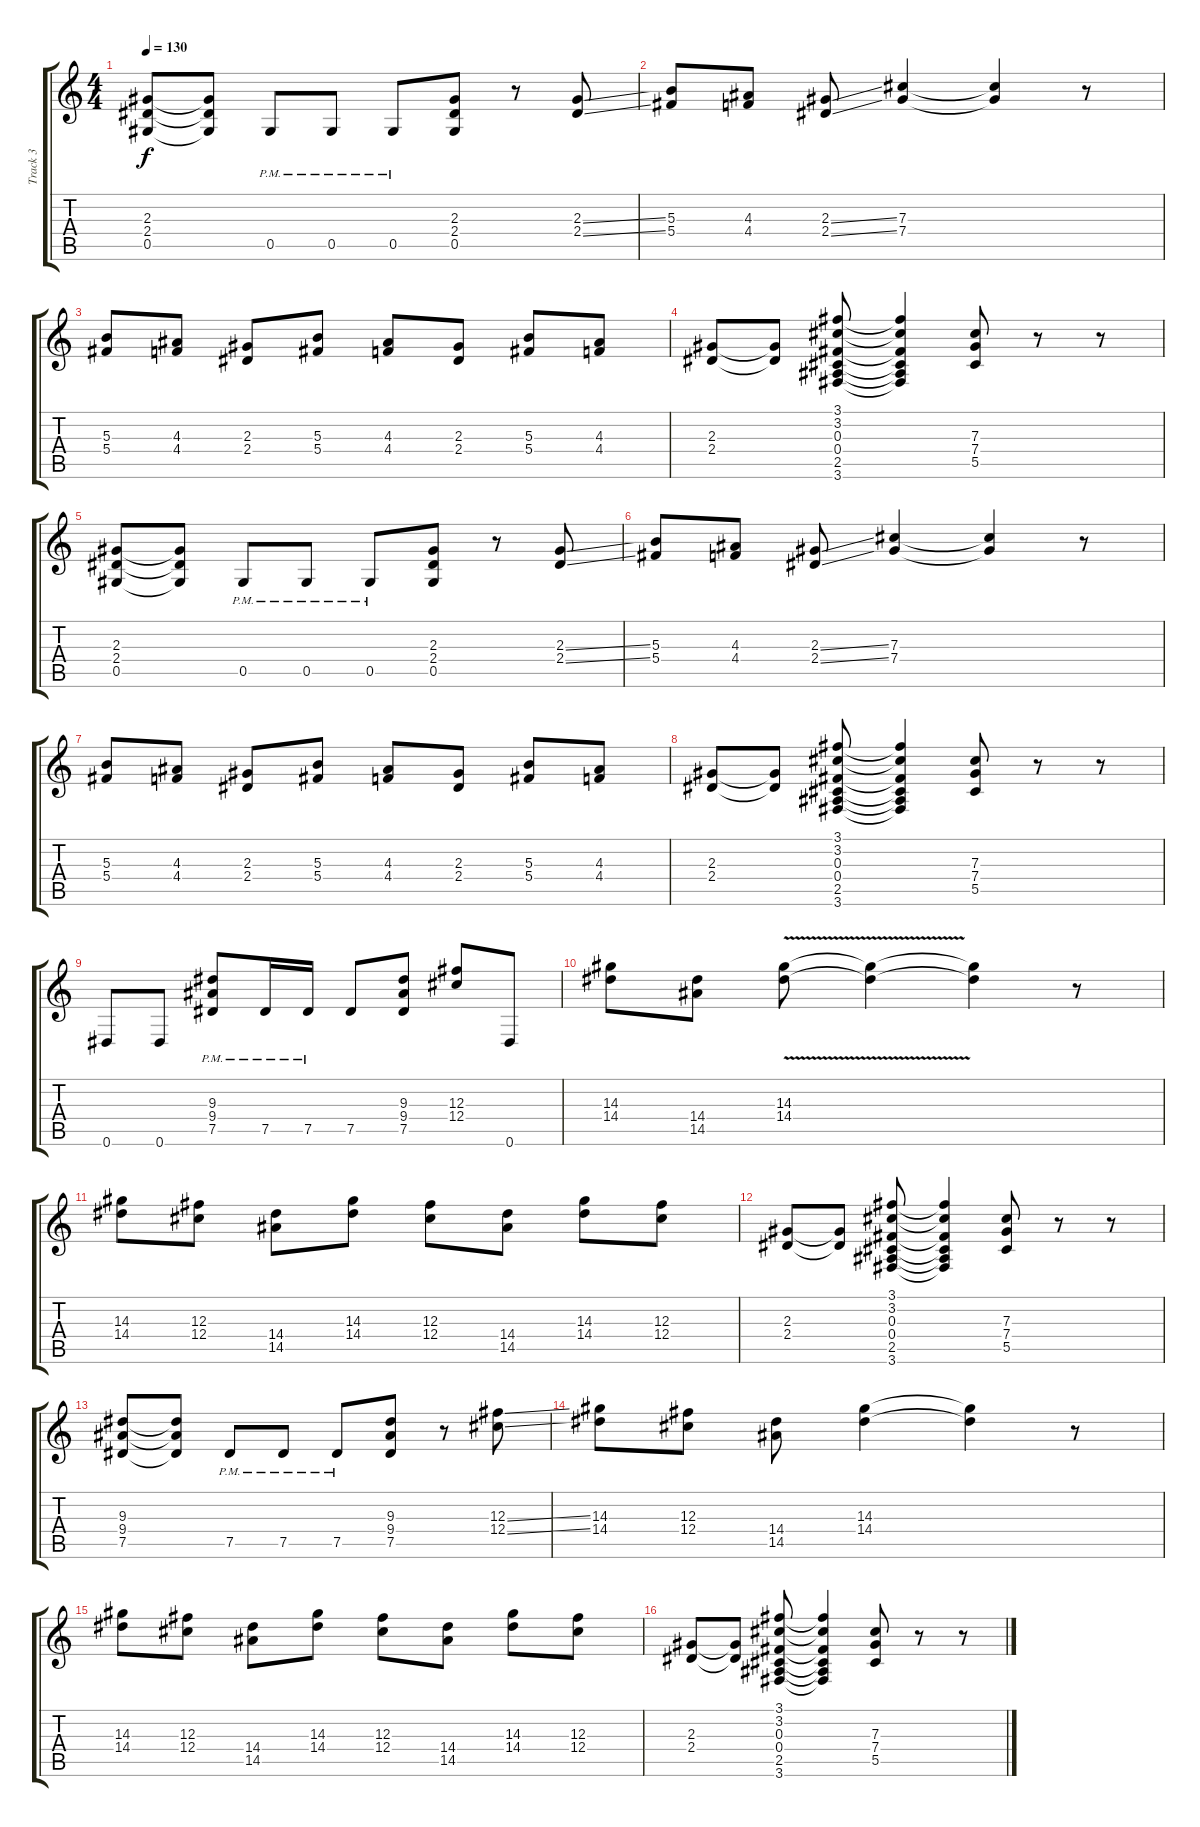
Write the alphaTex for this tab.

\track ("Track 3" "Track 3") {instrument distortionguitar}
\staff {score tabs}
\tuning (Eb4 Bb3 Gb3 Db3 Ab2 Eb2) {hide}
\ts (4 4)
\tempo 130
\clef g2
\ks c
(2.3 2.4 0.5).8{dy f} (2.3{t} 2.4{t} 0.5{t}).8 0.5{pm}.8 0.5{pm}.8 0.5{pm}.8 (2.3 2.4 0.5).8 r.8 (2.3{ss} 2.4{ss}).8 |
(5.3 5.4).8 (4.3 4.4).8 (2.3{ss} 2.4{ss}).8 (7.3 7.4).4 (7.3{t} 7.4{t}).4 r.8 |
(5.3 5.4).8 (4.3 4.4).8 (2.3 2.4).8 (5.3 5.4).8 (4.3 4.4).8 (2.3 2.4).8 (5.3 5.4).8 (4.3 4.4).8 |
(2.3 2.4).8 (2.3{t} 2.4{t}).8 (3.1 3.2 0.3 0.4 2.5 3.6).8 (3.1{t} 3.2{t} 0.3{t} 0.4{t} 2.5{t} 3.6{t}).4 (7.3 7.4 5.5).8 r.8 r.8 |
(2.3 2.4 0.5).8 (2.3{t} 2.4{t} 0.5{t}).8 0.5{pm}.8 0.5{pm}.8 0.5{pm}.8 (2.3 2.4 0.5).8 r.8 (2.3{ss} 2.4{ss}).8 |
(5.3 5.4).8 (4.3 4.4).8 (2.3{ss} 2.4{ss}).8 (7.3 7.4).4 (7.3{t} 7.4{t}).4 r.8 |
(5.3 5.4).8 (4.3 4.4).8 (2.3 2.4).8 (5.3 5.4).8 (4.3 4.4).8 (2.3 2.4).8 (5.3 5.4).8 (4.3 4.4).8 |
(2.3 2.4).8 (2.3{t} 2.4{t}).8 (3.1 3.2 0.3 0.4 2.5 3.6).8 (3.1{t} 3.2{t} 0.3{t} 0.4{t} 2.5{t} 3.6{t}).4 (7.3 7.4 5.5).8 r.8 r.8 |
0.6.8 0.6.8 (9.3 9.4 7.5{pm}).8 7.5{pm}.16 7.5{pm}.16 7.5.8 (9.3 9.4 7.5).8 (12.3 12.4).8 0.6.8 |
(14.3 14.4).8 (14.4 14.5).8 (14.3{v} 14.4).8 (14.3{t} 14.4{t}).4 (14.3{t} 14.4{t}).4 r.8 |
(14.3 14.4).8 (12.3 12.4).8 (14.4 14.5).8 (14.3 14.4).8 (12.3 12.4).8 (14.4 14.5).8 (14.3 14.4).8 (12.3 12.4).8 |
(2.3 2.4).8 (2.3{t} 2.4{t}).8 (3.1 3.2 0.3 0.4 2.5 3.6).8 (3.1{t} 3.2{t} 0.3{t} 0.4{t} 2.5{t} 3.6{t}).4 (7.3 7.4 5.5).8 r.8 r.8 |
(9.3 9.4 7.5).8 (9.3{t} 9.4{t} 7.5{t}).8 7.5{pm}.8 7.5{pm}.8 7.5{pm}.8 (9.3 9.4 7.5).8 r.8 (12.3{ss} 12.4{ss}).8 |
(14.3 14.4).8 (12.3 12.4).8 (14.4 14.5).8 (14.3 14.4).4 (14.3{t} 14.4{t}).4 r.8 |
(14.3 14.4).8 (12.3 12.4).8 (14.4 14.5).8 (14.3 14.4).8 (12.3 12.4).8 (14.4 14.5).8 (14.3 14.4).8 (12.3 12.4).8 |
(2.3 2.4).8 (2.3{t} 2.4{t}).8 (3.1 3.2 0.3 0.4 2.5 3.6).8 (3.1{t} 3.2{t} 0.3{t} 0.4{t} 2.5{t} 3.6{t}).4 (7.3 7.4 5.5).8 r.8 r.8
